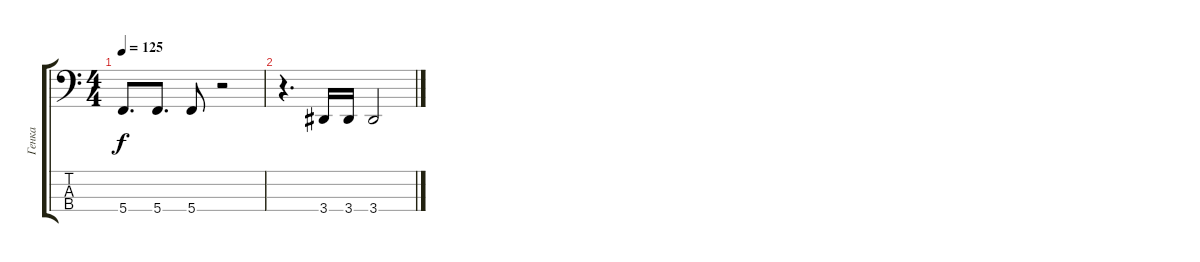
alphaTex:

\track ("Генка" "Генка") {instrument electricbasspick}
\staff {score tabs}
\tuning (F3 C2 G1 C1) {hide}
\ts (4 4)
\tempo 125
\clef f4
\ks c
5.4.8{d dy f} 5.4.8{d} 5.4.8 r.2 |
r.4{d} 3.4.16 3.4.16 3.4.2
